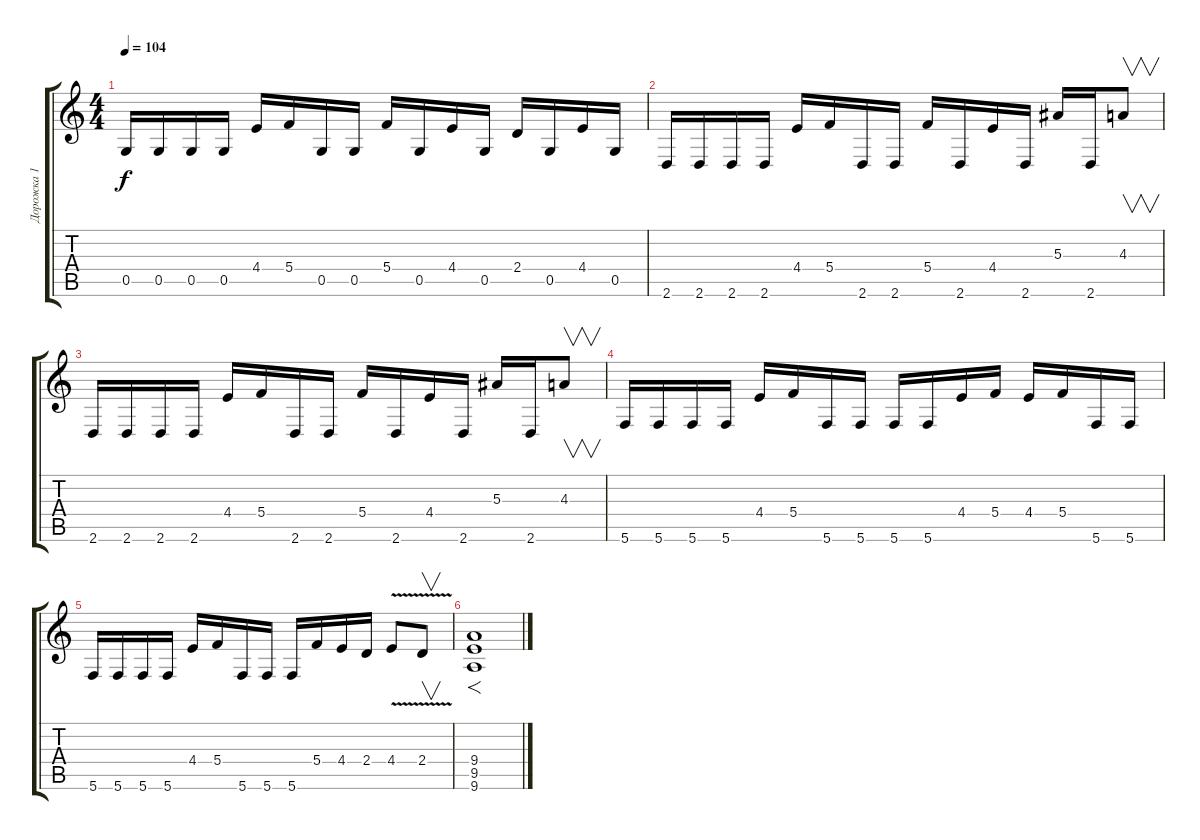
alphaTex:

\track ("Дорожка 1" "Дорожка 1") {instrument distortionguitar}
\staff {score tabs}
\tuning (D4 A3 F3 C3 G2 C2) {hide}
\ts (4 4)
\tempo 104
\clef g2
\ks c
0.5.16{dy f} 0.5.16 0.5.16 0.5.16 4.4.16 5.4.16 0.5.16 0.5.16 5.4.16 0.5.16 4.4.16 0.5.16 2.4.16 0.5.16 4.4.16 0.5.16 |
2.6.16 2.6.16 2.6.16 2.6.16 4.4.16 5.4.16 2.6.16 2.6.16 5.4.16 2.6.16 4.4.16 2.6.16 5.3.16 2.6.16 4.3.8{v} |
2.6.16 2.6.16 2.6.16 2.6.16 4.4.16 5.4.16 2.6.16 2.6.16 5.4.16 2.6.16 4.4.16 2.6.16 5.3.16 2.6.16 4.3.8{v} |
5.6.16 5.6.16 5.6.16 5.6.16 4.4.16 5.4.16 5.6.16 5.6.16 5.6.16 5.6.16 4.4.16 5.4.16 4.4.16 5.4.16 5.6.16 5.6.16 |
5.6.16 5.6.16 5.6.16 5.6.16 4.4.16 5.4.16 5.6.16 5.6.16 5.6.16 5.4.16 4.4.16 2.4.16 4.4{v}.8 2.4{v}.8{v} |
(9.4 9.5 9.6).1{f}
